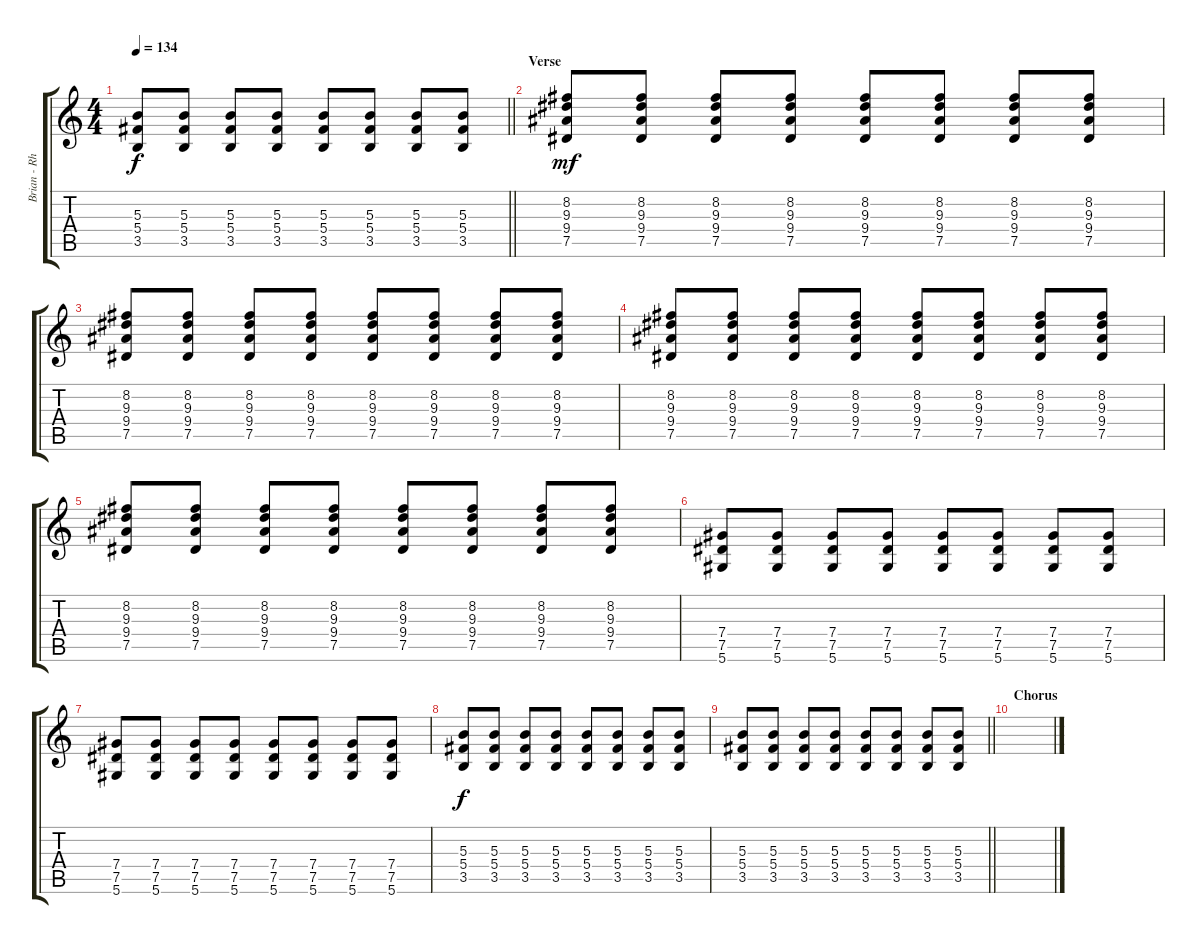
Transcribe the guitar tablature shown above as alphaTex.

\track ("Brian - Rhythm Guitar Overdub" "Brian - Rh") {instrument electricguitarjazz}
\staff {score tabs}
\tuning (Eb4 Bb3 Gb3 Db3 Ab2 Eb2) {hide}
\ts (4 4)
\tempo 134
\clef g2
\barLineRight lightlight
\ks c
(5.3 5.4 3.5).8{dy f} (5.3 5.4 3.5).8 (5.3 5.4 3.5).8 (5.3 5.4 3.5).8 (5.3 5.4 3.5).8 (5.3 5.4 3.5).8 (5.3 5.4 3.5).8 (5.3 5.4 3.5).8 |
\section ("" "Verse")
(8.2 9.3 9.4 7.5).8{dy mf} (8.2 9.3 9.4 7.5).8 (8.2 9.3 9.4 7.5).8 (8.2 9.3 9.4 7.5).8 (8.2 9.3 9.4 7.5).8 (8.2 9.3 9.4 7.5).8 (8.2 9.3 9.4 7.5).8 (8.2 9.3 9.4 7.5).8 |
(8.2 9.3 9.4 7.5).8 (8.2 9.3 9.4 7.5).8 (8.2 9.3 9.4 7.5).8 (8.2 9.3 9.4 7.5).8 (8.2 9.3 9.4 7.5).8 (8.2 9.3 9.4 7.5).8 (8.2 9.3 9.4 7.5).8 (8.2 9.3 9.4 7.5).8 |
(8.2 9.3 9.4 7.5).8 (8.2 9.3 9.4 7.5).8 (8.2 9.3 9.4 7.5).8 (8.2 9.3 9.4 7.5).8 (8.2 9.3 9.4 7.5).8 (8.2 9.3 9.4 7.5).8 (8.2 9.3 9.4 7.5).8 (8.2 9.3 9.4 7.5).8 |
(8.2 9.3 9.4 7.5).8 (8.2 9.3 9.4 7.5).8 (8.2 9.3 9.4 7.5).8 (8.2 9.3 9.4 7.5).8 (8.2 9.3 9.4 7.5).8 (8.2 9.3 9.4 7.5).8 (8.2 9.3 9.4 7.5).8 (8.2 9.3 9.4 7.5).8 |
(7.4 7.5 5.6).8 (7.4 7.5 5.6).8 (7.4 7.5 5.6).8 (7.4 7.5 5.6).8 (7.4 7.5 5.6).8 (7.4 7.5 5.6).8 (7.4 7.5 5.6).8 (7.4 7.5 5.6).8 |
(7.4 7.5 5.6).8 (7.4 7.5 5.6).8 (7.4 7.5 5.6).8 (7.4 7.5 5.6).8 (7.4 7.5 5.6).8 (7.4 7.5 5.6).8 (7.4 7.5 5.6).8 (7.4 7.5 5.6).8 |
(5.3 5.4 3.5).8{dy f} (5.3 5.4 3.5).8 (5.3 5.4 3.5).8 (5.3 5.4 3.5).8 (5.3 5.4 3.5).8 (5.3 5.4 3.5).8 (5.3 5.4 3.5).8 (5.3 5.4 3.5).8 |
\barLineRight lightlight
(5.3 5.4 3.5).8 (5.3 5.4 3.5).8 (5.3 5.4 3.5).8 (5.3 5.4 3.5).8 (5.3 5.4 3.5).8 (5.3 5.4 3.5).8 (5.3 5.4 3.5).8 (5.3 5.4 3.5).8 |
\section ("" "Chorus")
